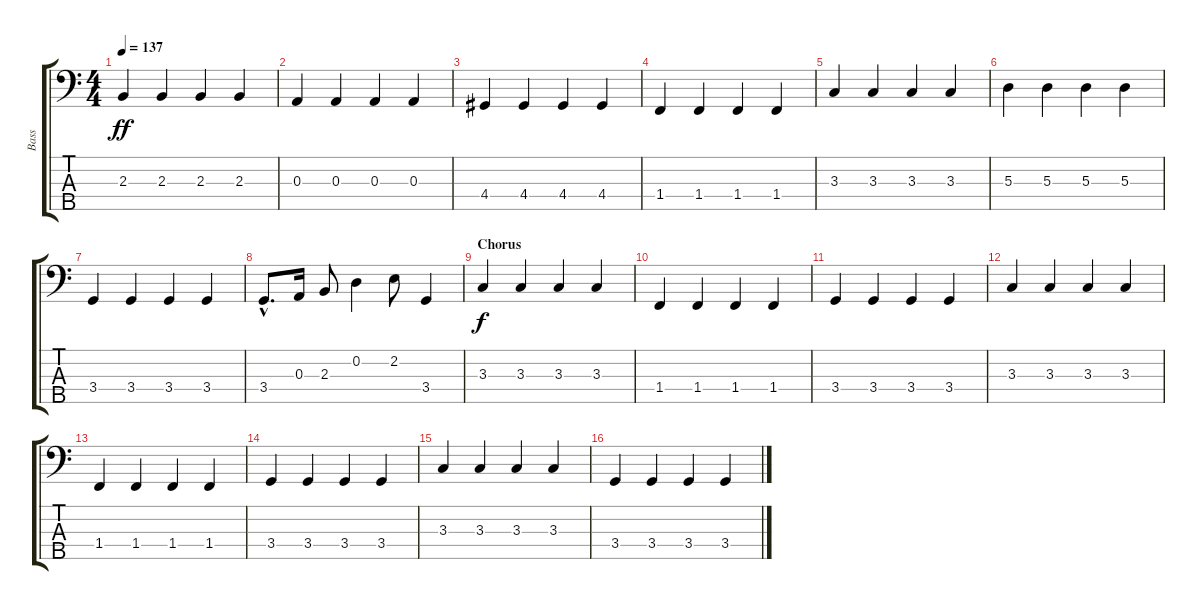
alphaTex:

\track ("Bass" "Bass") {instrument electricbasspick}
\staff {score tabs}
\tuning (G2 D2 A1 E1 B0) {hide}
\ts (4 4)
\tempo 137
\clef f4
\ks c
2.3.4{dy ff} 2.3.4 2.3.4 2.3.4 |
0.3.4 0.3.4 0.3.4 0.3.4 |
4.4.4 4.4.4 4.4.4 4.4.4 |
1.4.4 1.4.4 1.4.4 1.4.4 |
3.3.4 3.3.4 3.3.4 3.3.4 |
5.3.4 5.3.4 5.3.4 5.3.4 |
3.4.4 3.4.4 3.4.4 3.4.4 |
3.4{hac}.8{d} 0.3.16 2.3.8 0.2.4 2.2.8 3.4.4 |
\section ("" "Chorus")
3.3.4{dy f} 3.3.4 3.3.4 3.3.4 |
1.4.4 1.4.4 1.4.4 1.4.4 |
3.4.4 3.4.4 3.4.4 3.4.4 |
3.3.4 3.3.4 3.3.4 3.3.4 |
1.4.4 1.4.4 1.4.4 1.4.4 |
3.4.4 3.4.4 3.4.4 3.4.4 |
3.3.4 3.3.4 3.3.4 3.3.4 |
3.4.4 3.4.4 3.4.4 3.4.4
